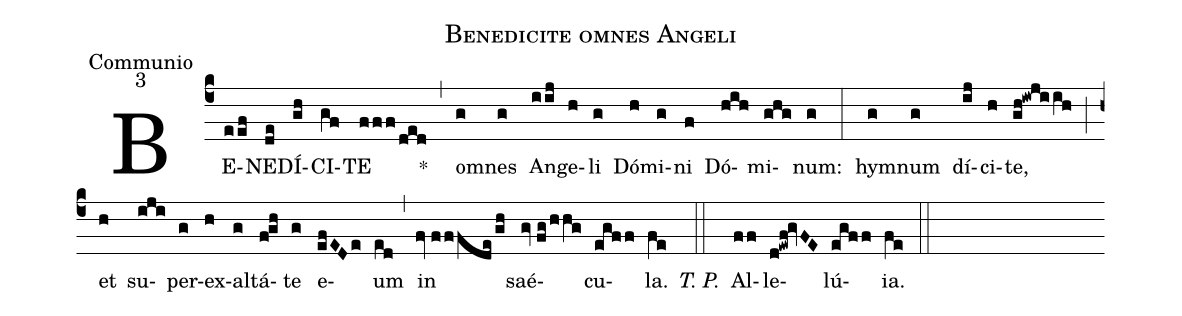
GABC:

name:Benedicite omnes Angeli;
office-part:Communio;
mode:3;
%%
(c4) BE(eef)NE(de)DÍ(gh)CI(gf)TE(fff/ded) *(,) o(g)mnes(g) An(iij)ge(h)li(g) Dó(h)mi(g)ni(f) Dó(hih)mi(ghg)num:(g) (:) hym(g)num(g) dí(ij)ci(h)te,(gh!iwjiih) (;) et(h) su(iji)per(g)ex(h)al(g)tá(f!gh)te(g) e(efEDe)um(ed) (,) in(fv//fffde/gh) saé(gv//fg/hhg)cu(egff)la.(fe) <i>T. P.</i>(::) Al(ff)le(d!ewf!gvFE)lú(egff)ia.(fe)  (::)
